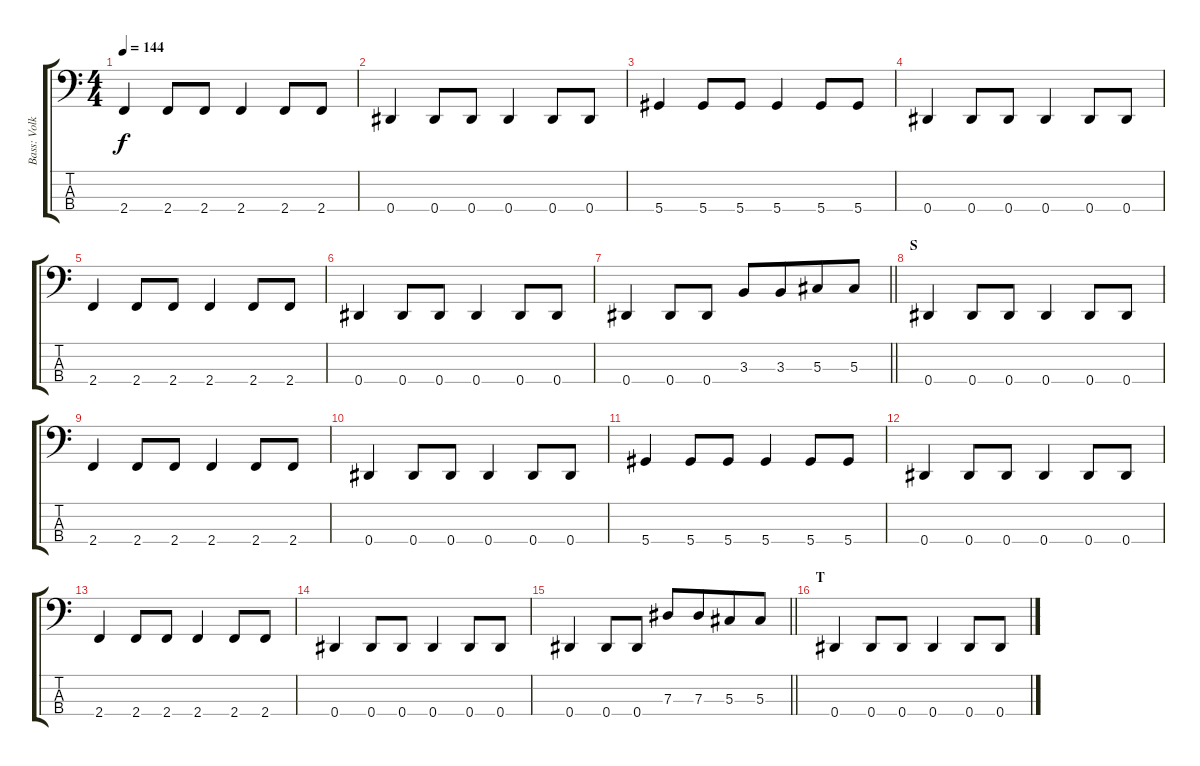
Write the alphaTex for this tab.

\track ("Bass: Volker" "Bass: Volk") {instrument synthbass2}
\staff {score tabs}
\tuning (Gb2 Db2 Ab1 Eb1) {hide}
\ts (4 4)
\tempo 144
\clef f4
\ks c
2.4.4{dy f} 2.4.8 2.4.8 2.4.4 2.4.8 2.4.8 |
0.4.4 0.4.8 0.4.8 0.4.4 0.4.8 0.4.8 |
5.4.4 5.4.8 5.4.8 5.4.4 5.4.8 5.4.8 |
0.4.4 0.4.8 0.4.8 0.4.4 0.4.8 0.4.8 |
2.4.4 2.4.8 2.4.8 2.4.4 2.4.8 2.4.8 |
0.4.4 0.4.8 0.4.8 0.4.4 0.4.8 0.4.8 |
\barLineRight lightlight
0.4.4 0.4.8 0.4.8 3.3.8 3.3.8{beam merge} 5.3.8 5.3.8 |
\section ("" "S")
0.4.4 0.4.8 0.4.8 0.4.4 0.4.8 0.4.8 |
2.4.4 2.4.8 2.4.8 2.4.4 2.4.8 2.4.8 |
0.4.4 0.4.8 0.4.8 0.4.4 0.4.8 0.4.8 |
5.4.4 5.4.8 5.4.8 5.4.4 5.4.8 5.4.8 |
0.4.4 0.4.8 0.4.8 0.4.4 0.4.8 0.4.8 |
2.4.4 2.4.8 2.4.8 2.4.4 2.4.8 2.4.8 |
0.4.4 0.4.8 0.4.8 0.4.4 0.4.8 0.4.8 |
\barLineRight lightlight
0.4.4 0.4.8 0.4.8 7.3.8 7.3.8{beam merge} 5.3.8 5.3.8 |
\section ("" "T")
0.4.4 0.4.8 0.4.8 0.4.4 0.4.8 0.4.8
